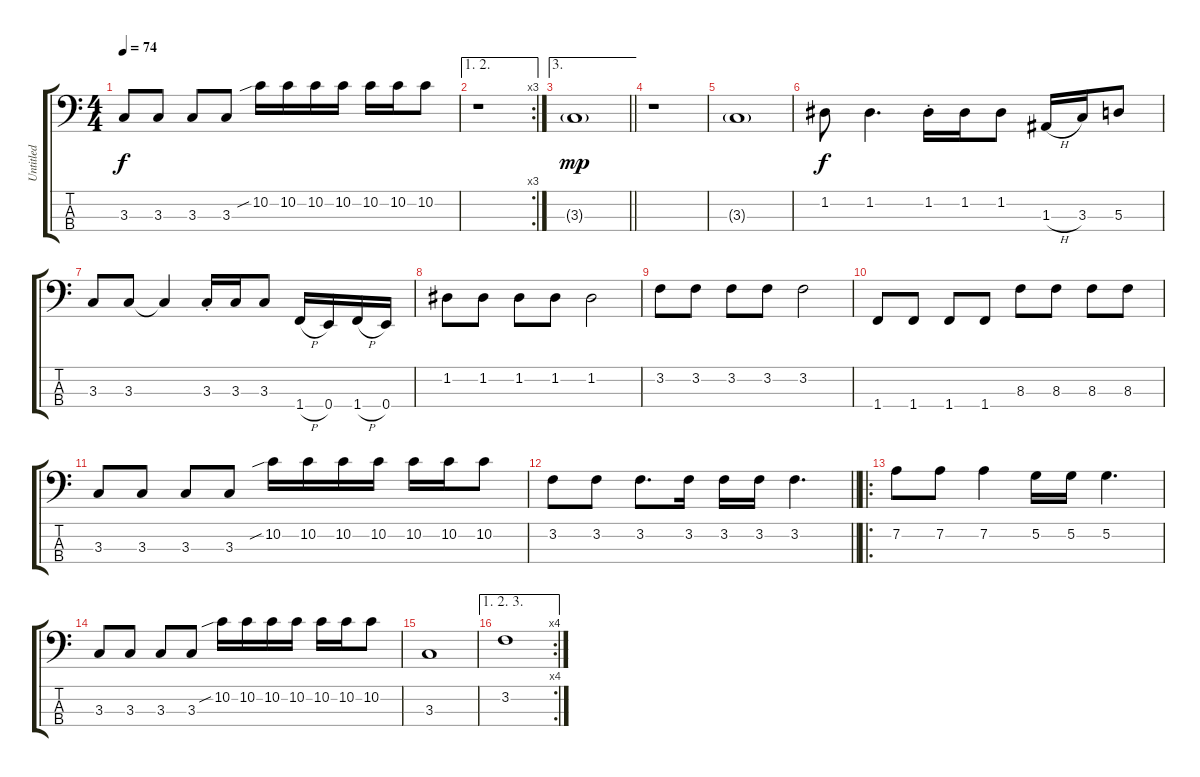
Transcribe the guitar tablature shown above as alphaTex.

\track ("Untitled" "Untitled") {instrument electricbassfinger}
\staff {score tabs}
\tuning (G2 D2 A1 E1) {hide}
\ts (4 4)
\tempo 74
\clef f4
\ks c
3.3.8{dy f} 3.3.8 3.3.8 3.3.8 10.2{sib}.16 10.2.16 10.2.16 10.2.16 10.2.16 10.2.16 10.2.8 |
\ae (1 2)
\rc 3
r.1 |
\ae 3
\barLineRight lightlight
3.3{g}.1{dy mp} |
r.1 |
3.3{g}.1 |
1.2.8{dy f} 1.2.4{d} 1.2{st}.16 1.2.16 1.2.8 1.3{h}.16 3.3.16 5.3.8 |
3.3.8 3.3.8 3.3{t}.4 3.3{st}.16 3.3.16 3.3.8 1.4{h}.16 0.4.16 1.4{h}.16 0.4.16 |
1.2.8 1.2.8 1.2.8 1.2.8 1.2.2 |
3.2.8 3.2.8 3.2.8 3.2.8 3.2.2 |
1.4.8 1.4.8 1.4.8 1.4.8 8.3.8 8.3.8 8.3.8 8.3.8 |
3.3.8 3.3.8 3.3.8 3.3.8 10.2{sib}.16 10.2.16 10.2.16 10.2.16 10.2.16 10.2.16 10.2.8 |
\barLineRight lightlight
3.2.8 3.2.8 3.2.8{d} 3.2.16 3.2.16 3.2.16 3.2.4{d} |
\ro
7.2.8 7.2.8 7.2.4 5.2.16 5.2.16 5.2.4{d} |
3.3.8 3.3.8 3.3.8 3.3.8 10.2{sib}.16 10.2.16 10.2.16 10.2.16 10.2.16 10.2.16 10.2.8 |
3.3.1 |
\ae (1 2 3)
\rc 4
3.2.1
